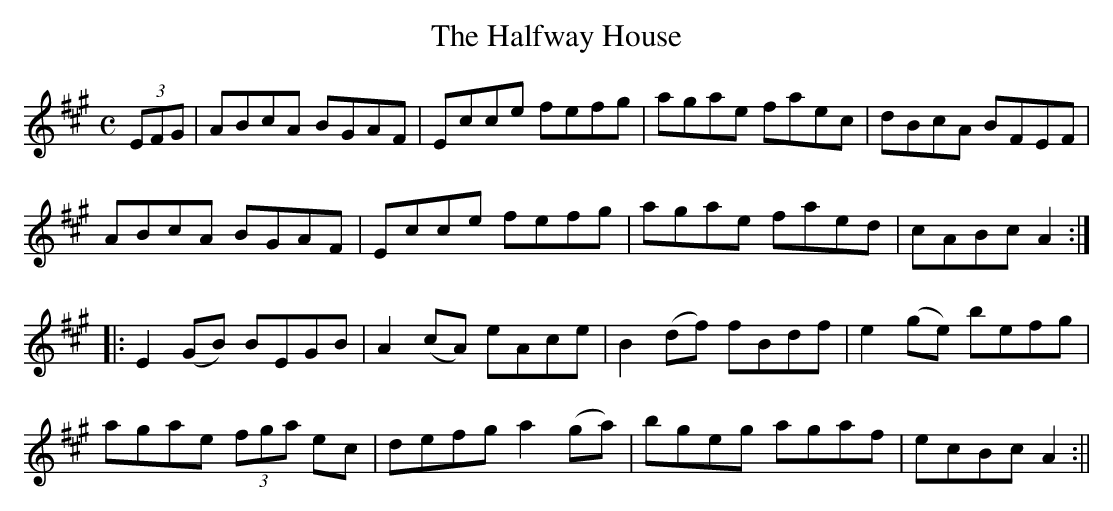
X:1
T: Halfway House, The
M: C
L: 1/8
K: A
(3EFG | ABcA BGAF | Ecce fefg | agae faec | dBcA BFEF |
ABcA BGAF | Ecce fefg | agae faed | cABc A2 :|
|: E2 (GB) BEGB | A2 (cA) eAce | B2 (df) fBdf | e2 (ge) befg |
agae (3fga ec | defg a2 (ga) | bgeg agaf | ecBc A2 :||
